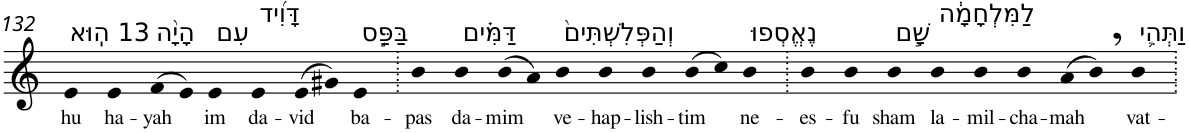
**kern	**text
*part1	*part1
*staff1	*staff1
*I"Piano	*
*I'Pno	*
!!LO:PB:g=z
*clefG2	*
*k[]	*
=132	=132
!LO:TX:a:t=13 הֽוּא	!
!	!LO:LY:b
4e	hu
!LO:TX:a:t=הָיָ֨ה	!
!	!LO:LY:b
4e	ha-
!	!LO:LY:b
(>8f	-yah
8e)	.
!LO:TX:a:t=עִם	!
!	!LO:LY:b
4e	im
!LO:TX:a:t=דָּוִ֜יד	!
!	!LO:LY:b
4e	da-
!	!LO:LY:b
(>8e	-vid
8g#X)	.
!LO:TX:a:t=בַּפַּ֣ס	!
!	!LO:LY:b
4e	ba-
=133.	=133.
!	!LO:LY:b
4b	-pas
!LO:TX:a:t=דַּמִּ֗ים	!
!	!LO:LY:b
4b	da-
!	!LO:LY:b
(>8b	-mim
8a)	.
!LO:TX:a:t=וְהַפְּלִשְׁתִּים֙	!
!	!LO:LY:b
4b	ve-
!	!LO:LY:b
4b	-hap-
!	!LO:LY:b
4b	-lish-
!	!LO:LY:b
(>8b	-tim
8cc)	.
!LO:TX:a:t=נֶאֱסְפוּ	!
!	!LO:LY:b
4b	ne-
=134.	=134.
!	!LO:LY:b
4b	-es-
!	!LO:LY:b
4b	-fu
!LO:TX:a:t=שָׁ֣ם	!
!	!LO:LY:b
4b	sham
!LO:TX:a:t=לַמִּלְחָמָ֔ה	!
!	!LO:LY:b
4b	la-
!	!LO:LY:b
4b	-mil-
!	!LO:LY:b
4b	-cha-
!	!LO:LY:b
(>8a	-mah
8b,)	.
!LO:TX:a:t=וַתְּהִ֛י	!
!	!LO:LY:b
4b	vat-
=.	=.
*-	*-
